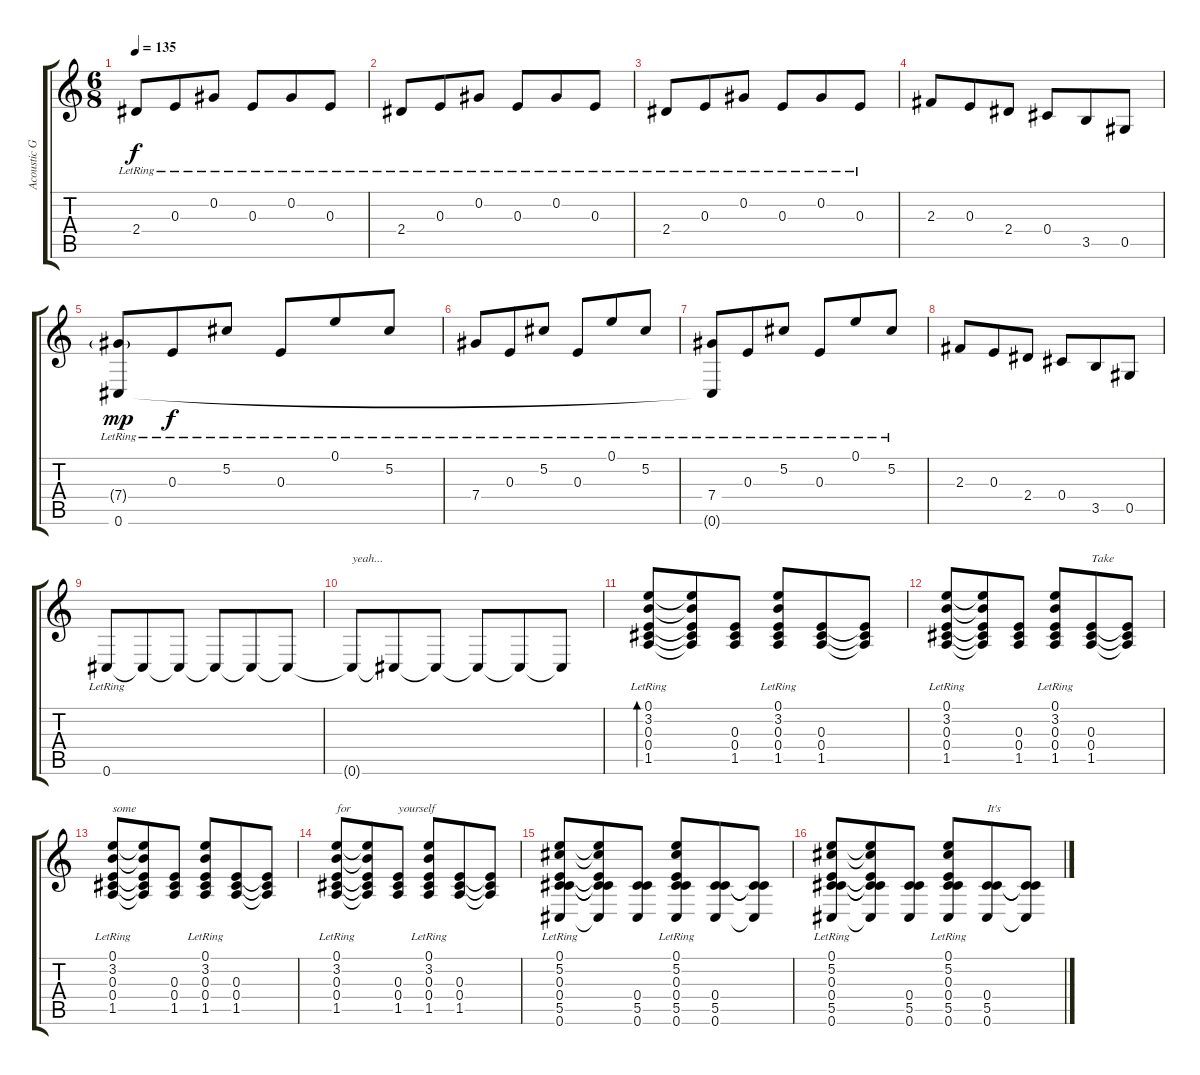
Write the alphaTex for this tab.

\track ("Acoustic Guitar" "Acoustic G") {instrument acousticguitarsteel}
\staff {score tabs}
\tuning (E4 Ab3 E3 Db3 Ab2 Db2) {hide}
\ts (6 8)
\tempo 135
\clef g2
\ks c
2.4{lr}.8{dy f} 0.3{lr}.8 0.2{lr}.8 0.3{lr}.8 0.2{lr}.8 0.3{lr}.8 |
2.4{lr}.8 0.3{lr}.8 0.2{lr}.8 0.3{lr}.8 0.2{lr}.8 0.3{lr}.8 |
2.4{lr}.8 0.3{lr}.8 0.2{lr}.8 0.3{lr}.8 0.2{lr}.8 0.3{lr}.8 |
2.3.8 0.3.8 2.4.8 0.4.8 3.5.8 0.5.8 |
(7.4{g lr} 0.6{lr}).8{dy mp} 0.3{lr}.8{dy f} 5.2{lr}.8 0.3{lr}.8 0.1{lr}.8 5.2{lr}.8 |
7.4{lr}.8 0.3{lr}.8 5.2{lr}.8 0.3{lr}.8 0.1{lr}.8 5.2{lr}.8 |
(7.4{lr} 0.6{t}).8 0.3{lr}.8 5.2{lr}.8 0.3{lr}.8 0.1{lr}.8 5.2{lr}.8 |
2.3.8 0.3.8 2.4.8 0.4.8 3.5.8 0.5.8 |
0.6{lr}.8 0.6{t}.8 0.6{t}.8 0.6{t}.8 0.6{t}.8 0.6{t}.8 |
0.6{t}.8{txt "yeah..."} 0.6{t}.8 0.6{t}.8 0.6{t}.8 0.6{t}.8 0.6{t}.8 |
(0.1{lr} 3.2{lr} 0.3{lr} 0.4{lr} 1.5{lr}).8{bd 60} (0.1{t} 3.2{t} 0.3{t} 0.4{t} 1.5{t}).8 (0.3 0.4 1.5).8 (0.1{lr} 3.2{lr} 0.3 0.4 1.5).8 (0.3 0.4 1.5).8 (0.3{t} 0.4{t} 1.5{t}).8 |
(0.1{lr} 3.2{lr} 0.3 0.4 1.5).8 (0.1{t} 3.2{t} 0.3{t} 0.4{t} 1.5{t}).8 (0.3 0.4 1.5).8 (0.1{lr} 3.2{lr} 0.3 0.4 1.5).8 (0.3 0.4 1.5).8{txt "Take"} (0.3{t} 0.4{t} 1.5{t}).8 |
(0.1{lr} 3.2{lr} 0.3 0.4 1.5).8{txt "some"} (0.1{t} 3.2{t} 0.3{t} 0.4{t} 1.5{t}).8 (0.3 0.4 1.5).8 (0.1{lr} 3.2{lr} 0.3 0.4 1.5).8 (0.3 0.4 1.5).8 (0.3{t} 0.4{t} 1.5{t}).8 |
(0.1{lr} 3.2{lr} 0.3 0.4 1.5).8{txt "for"} (0.1{t} 3.2{t} 0.3{t} 0.4{t} 1.5{t}).8 (0.3 0.4 1.5).8{txt "yourself"} (0.1{lr} 3.2{lr} 0.3 0.4 1.5).8 (0.3 0.4 1.5).8 (0.3{t} 0.4{t} 1.5{t}).8 |
(0.1{lr} 5.2{lr} 0.3{lr} 0.4 5.5 0.6).8 (0.1{t} 5.2{t} 0.3{t} 0.4{t} 5.5{t} 0.6{t}).8 (0.4 5.5 0.6).8 (0.1{lr} 5.2{lr} 0.3{lr} 0.4 5.5 0.6).8 (0.4 5.5 0.6).8 (0.4{t} 5.5{t} 0.6{t}).8 |
(0.1{lr} 5.2{lr} 0.3{lr} 0.4 5.5 0.6).8 (0.1{t} 5.2{t} 0.3{t} 0.4{t} 5.5{t} 0.6{t}).8 (0.4 5.5 0.6).8 (0.1{lr} 5.2{lr} 0.3{lr} 0.4 5.5 0.6).8 (0.4 5.5 0.6).8{txt "It's"} (0.4{t} 5.5{t} 0.6{t}).8
